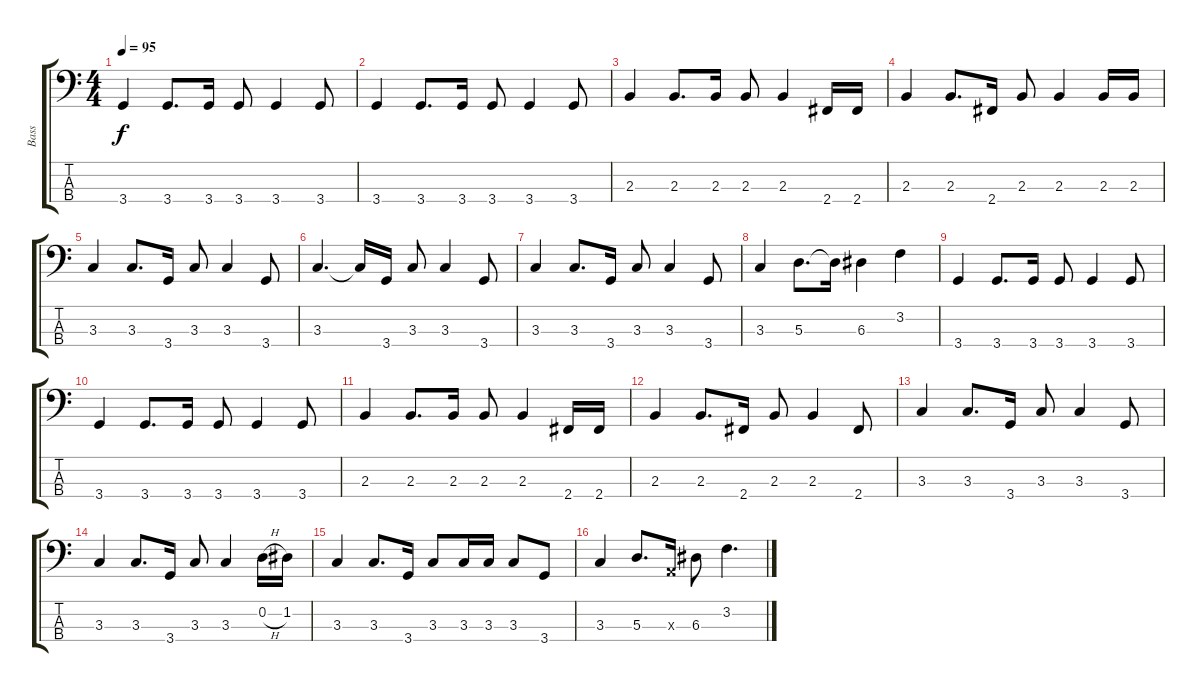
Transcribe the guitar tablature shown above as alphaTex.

\track ("Bass" "Bass") {instrument electricbassfinger}
\staff {score tabs}
\tuning (G2 D2 A1 E1) {hide}
\ts (4 4)
\tempo 95
\clef f4
\ks c
3.4.4{dy f} 3.4.8{d} 3.4.16 3.4.8 3.4.4 3.4.8 |
3.4.4 3.4.8{d} 3.4.16 3.4.8 3.4.4 3.4.8 |
2.3.4 2.3.8{d} 2.3.16 2.3.8 2.3.4 2.4.16 2.4.16 |
2.3.4 2.3.8{d} 2.4.16 2.3.8 2.3.4 2.3.16 2.3.16 |
3.3.4 3.3.8{d} 3.4.16 3.3.8 3.3.4 3.4.8 |
3.3.4{d} 3.3{t}.16 3.4.16 3.3.8 3.3.4 3.4.8 |
3.3.4 3.3.8{d} 3.4.16 3.3.8 3.3.4 3.4.8 |
3.3.4 5.3.8{d} 5.3{t}.16 6.3.4 3.2.4 |
3.4.4 3.4.8{d} 3.4.16 3.4.8 3.4.4 3.4.8 |
3.4.4 3.4.8{d} 3.4.16 3.4.8 3.4.4 3.4.8 |
2.3.4 2.3.8{d} 2.3.16 2.3.8 2.3.4 2.4.16 2.4.16 |
2.3.4 2.3.8{d} 2.4.16 2.3.8 2.3.4 2.4.8 |
3.3.4 3.3.8{d} 3.4.16 3.3.8 3.3.4 3.4.8 |
3.3.4 3.3.8{d} 3.4.16 3.3.8 3.3.4 0.2{h}.16 1.2.16 |
3.3.4 3.3.8{d} 3.4.16 3.3.8 3.3.16 3.3.16 3.3.8 3.4.8 |
3.3.4 5.3.8{d} 0.3{x}.16 6.3.8 3.2.4{d}
